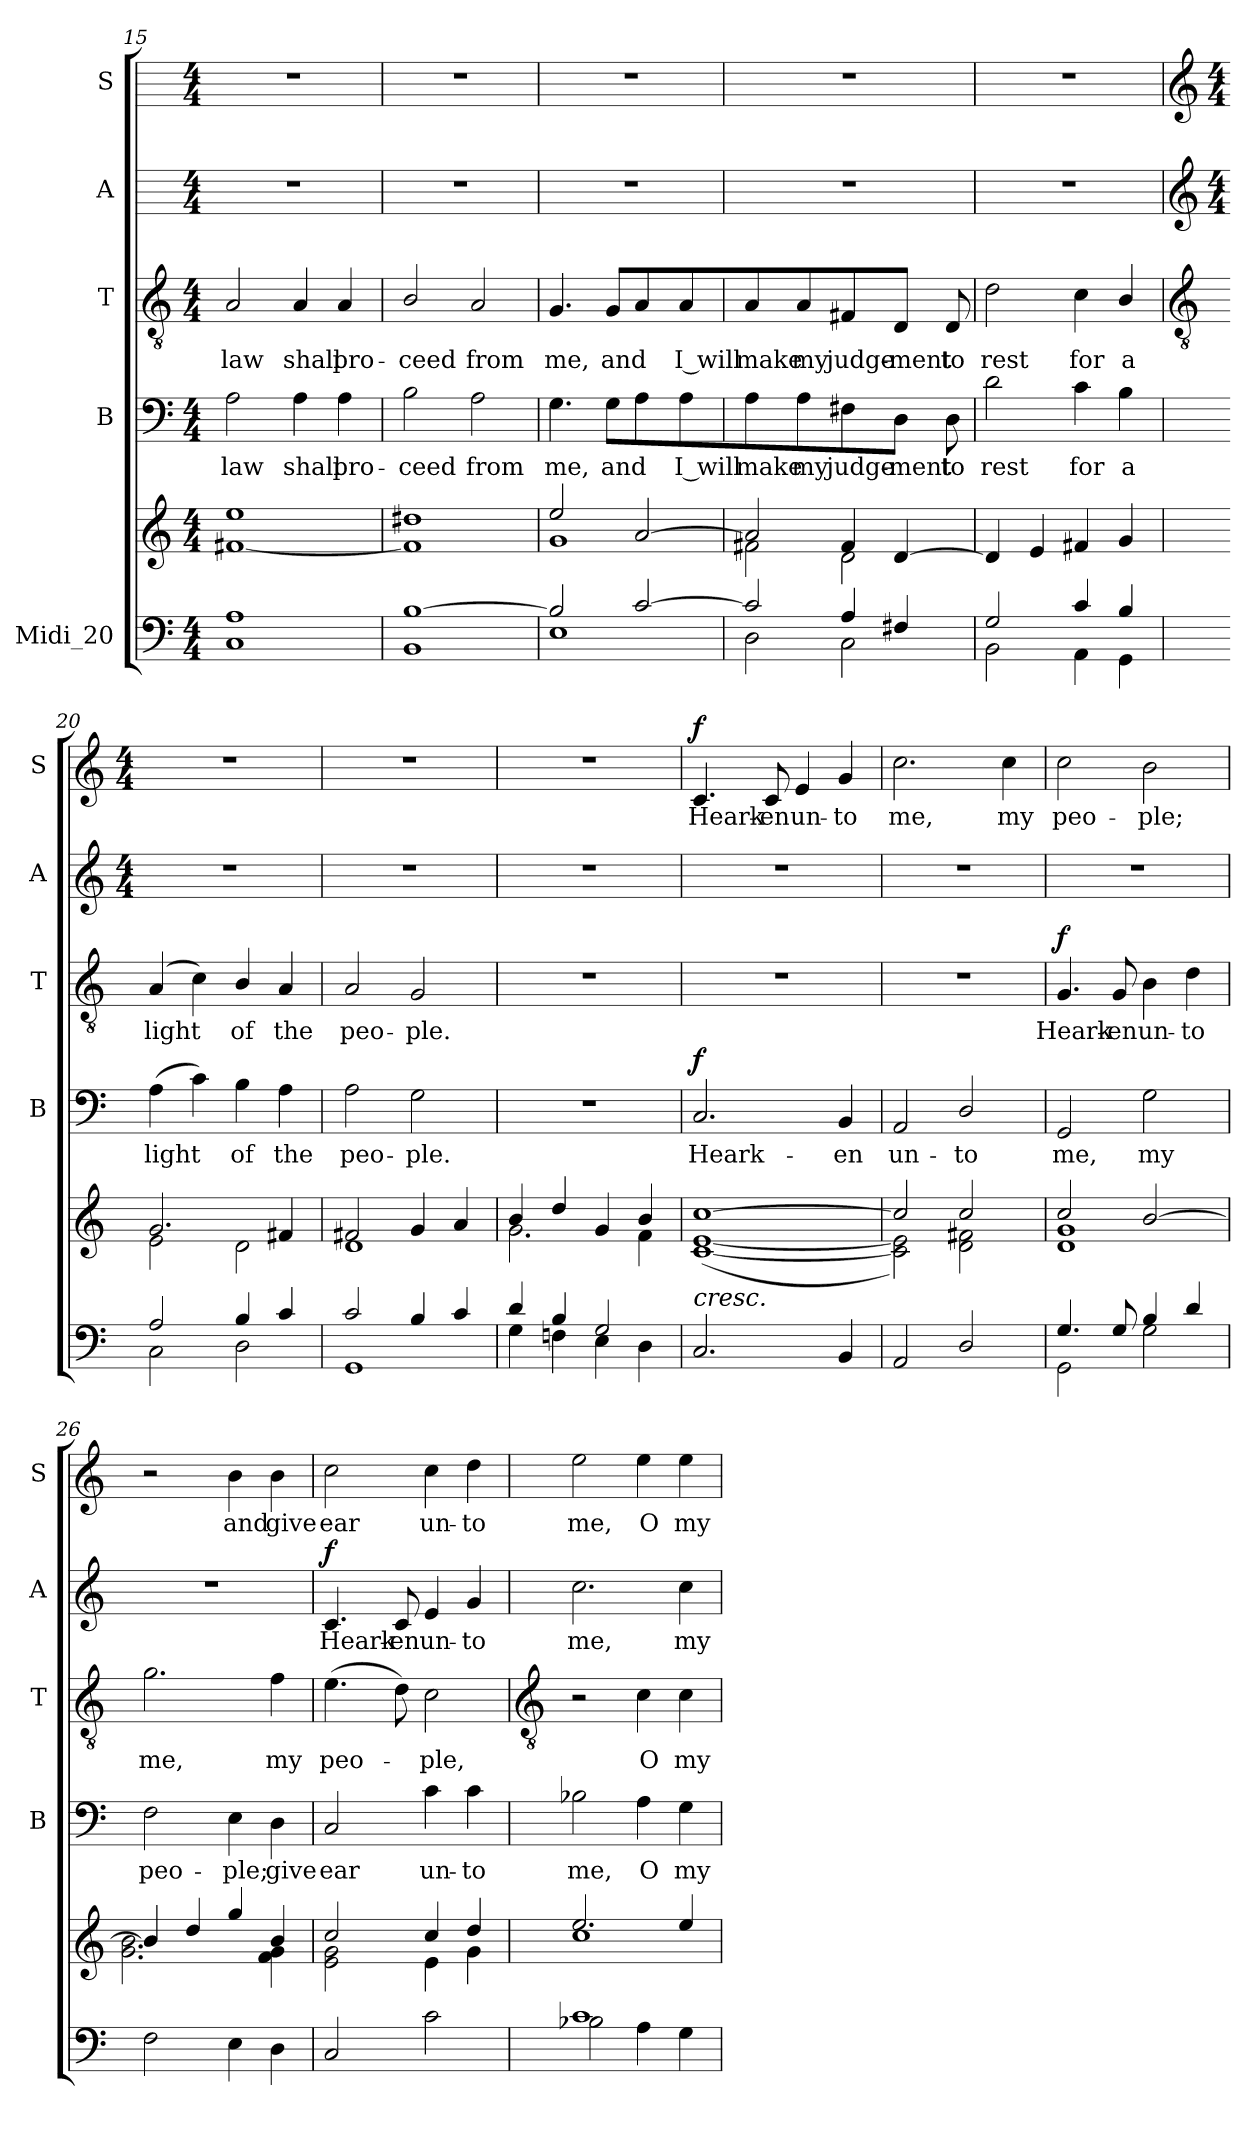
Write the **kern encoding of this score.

**kern	**kern	**kern	**text	**dynam	**kern	**text	**dynam	**kern	**text	**dynam	**kern	**text	**dynam
*part5	*part5	*part4	*part4	*part4	*part3	*part3	*part3	*part2	*part2	*part2	*part1	*part1	*part1
*staff6	*staff5	*staff4	*staff4	*staff4	*staff3	*staff3	*staff3	*staff2	*staff2	*staff2	*staff1	*staff1	*staff1
*I"Midi_20	*	*I"B	*	*	*I"T	*	*	*I"A	*	*	*I"S	*	*
*	*	*I'B	*	*	*I'T	*	*	*I'A	*	*	*I'S	*	*
*clefF4	*clefG2	*clefF4	*	*	*clefGv2	*	*	*	*	*	*	*	*
*k[]	*k[]	*k[]	*	*	*k[]	*	*	*	*	*	*	*	*
*C:	*C:	*C:	*	*	*C:	*	*	*	*	*	*	*	*
*M4/4	*M4/4	*M4/4	*	*	*M4/4	*	*	*M4/4	*	*	*M4/4	*	*
=15	=15	=15	=15	=15	=15	=15	=15	=15	=15	=15	=15	=15	=15
*^	*^	*	*	*	*	*	*	*	*	*	*	*	*
!	!	!	!	!	!LO:LY:b	!	!	!LO:LY:b	!	!	!	!	!	!	!
1A/	1C\	1ee/	[1f#X\	2A	law	.	2A	law	.	1r	.	.	1r	.	.
!	!	!	!	!	!LO:LY:b	!	!	!LO:LY:b	!	!	!	!	!	!	!
.	.	.	.	4A	shall	.	4A	shall	.	.	.	.	.	.	.
!	!	!	!	!	!LO:LY:b	!	!	!LO:LY:b	!	!	!	!	!	!	!
.	.	.	.	4A	pro-	.	4A	pro-	.	.	.	.	.	.	.
=16	=16	=16	=16	=16	=16	=16	=16	=16	=16	=16	=16	=16	=16	=16	=16
!	!	!	!	!	!LO:LY:b	!	!	!LO:LY:b	!	!	!	!	!	!	!
[1B/	1BB\	1dd#X/	1f#\]	2B	-ceed	.	2B/	-ceed	.	1r	.	.	1r	.	.
!	!	!	!	!	!LO:LY:b	!	!	!LO:LY:b	!	!	!	!	!	!	!
.	.	.	.	2A	from	.	2A	from	.	.	.	.	.	.	.
=17	=17	=17	=17	=17	=17	=17	=17	=17	=17	=17	=17	=17	=17	=17	=17
!	!	!	!	!	!LO:LY:b	!	!	!LO:LY:b	!	!	!	!	!	!	!
2B/]	1E\	2ee/	1g\	4.G	me,	.	4.G	me,	.	1r	.	.	1r	.	.
!	!	!	!	!	!LO:LY:b	!	!	!LO:LY:b	!	!	!	!	!	!	!
.	.	.	.	8GL	and	.	8GL	and	.	.	.	.	.	.	.
[2c/	.	[2a/	.	4A	.	.	4A	.	.	.	.	.	.	.	.
!	!	!	!	!	!LO:LY:b	!	!	!LO:LY:b	!	!	!	!	!	!	!
.	.	.	.	4A	I will	.	4A	I will	.	.	.	.	.	.	.
=18	=18	=18	=18	=18	=18	=18	=18	=18	=18	=18	=18	=18	=18	=18	=18
!	!	!	!	!	!LO:LY:b	!	!	!LO:LY:b	!	!	!	!	!	!	!
2c/]	2D\	2a/]	2f#X\	4A	make	.	4A	make	.	1r	.	.	1r	.	.
!	!	!	!	!	!LO:LY:b	!	!	!LO:LY:b	!	!	!	!	!	!	!
.	.	.	.	4A	my	.	4A	my	.	.	.	.	.	.	.
!	!	!	!	!	!LO:LY:b	!	!	!LO:LY:b	!	!	!	!	!	!	!
4A/	2C\	4f#/	2d\	4F#X	judge-	.	4F#X	judge-	.	.	.	.	.	.	.
!	!	!	!	!	!LO:LY:b	!	!	!LO:LY:b	!	!	!	!	!	!	!
4F#X/	.	[4d/	.	8DJ	-ment	.	8DJ	-ment	.	.	.	.	.	.	.
!	!	!	!	!	!LO:LY:b	!	!	!LO:LY:b	!	!	!	!	!	!	!
.	.	.	.	8D	to	.	8D	to	.	.	.	.	.	.	.
=19	=19	=19	=19	=19	=19	=19	=19	=19	=19	=19	=19	=19	=19	=19	=19
!	!	!	!	!	!LO:LY:b	!	!	!LO:LY:b	!	!	!	!	!	!	!
2G/	2BB\	4d/]	2ryy	2d	rest	.	2d	rest	.	1r	.	.	1r	.	.
.	.	4e/	.	.	.	.	.	.	.	.	.	.	.	.	.
!	!	!	!	!	!LO:LY:b	!	!	!LO:LY:b	!	!	!	!	!	!	!
4c/	4AA\	4f#X/	2ryy	4c	for	.	4c	for	.	.	.	.	.	.	.
!	!	!	!	!	!LO:LY:b	!	!	!LO:LY:b	!	!	!	!	!	!	!
4B/	4GG\	4g/	.	4B	a	.	4B/	a	.	.	.	.	.	.	.
!!LO:LB:g=z
=20	=20	=20	=20	=20	=20	=20	=20	=20	=20	=20	=20	=20	=20	=20	=20
*	*	*	*	*	*	*	*clefGv2	*	*	*clefG2	*	*	*clefG2	*	*
*	*	*	*	*	*	*	*	*	*	*k[]	*	*	*k[]	*	*
*	*	*	*	*	*	*	*	*	*	*C:	*	*	*C:	*	*
*	*	*	*	*	*	*	*	*	*	*M4/4	*	*	*M4/4	*	*
!	!	!	!	!	!LO:LY:b	!	!	!LO:LY:b	!	!	!	!	!	!	!
2A/	2C\	2.g/	2e\	(>4A	light	.	(<4A	light	.	1r	.	.	1r	.	.
.	.	.	.	4c)	.	.	4c)	.	.	.	.	.	.	.	.
!	!	!	!	!	!LO:LY:b	!	!	!LO:LY:b	!	!	!	!	!	!	!
4B/	2D\	.	2d\	4B	of	.	4B/	of	.	.	.	.	.	.	.
!	!	!	!	!	!LO:LY:b	!	!	!LO:LY:b	!	!	!	!	!	!	!
4c/	.	4f#X/	.	4A	the	.	4A	the	.	.	.	.	.	.	.
=21	=21	=21	=21	=21	=21	=21	=21	=21	=21	=21	=21	=21	=21	=21	=21
!	!	!	!	!	!LO:LY:b	!	!	!LO:LY:b	!	!	!	!	!	!	!
2c/	1GG\	2f#X/	1d\	2A	peo-	.	2A	peo-	.	1r	.	.	1r	.	.
!	!	!	!	!	!LO:LY:b	!	!	!LO:LY:b	!	!	!	!	!	!	!
4B/	.	4g/	.	2G	-ple.	.	2G	-ple.	.	.	.	.	.	.	.
4c/	.	4a/	.	.	.	.	.	.	.	.	.	.	.	.	.
=22	=22	=22	=22	=22	=22	=22	=22	=22	=22	=22	=22	=22	=22	=22	=22
4d/	4G\	4b/	2.g\	1r	.	.	1r	.	.	1r	.	.	1r	.	.
4B/	4Fn\	4dd/	.	.	.	.	.	.	.	.	.	.	.	.	.
2G/	4E\	4g/	.	.	.	.	.	.	.	.	.	.	.	.	.
.	4D\	4b/	4f\	.	.	.	.	.	.	.	.	.	.	.	.
=23	=23	=23	=23	=23	=23	=23	=23	=23	=23	=23	=23	=23	=23	=23	=23
!LO:TX:a:i:t=cresc.	!	!	!	!	!	!	!	!	!	!	!	!	!	!	!
!	!	!	!	!	!LO:LY:b	!LO:DY:b	!	!	!	!	!	!	!	!LO:LY:b	!LO:DY:b
2.C/	2ryy	[1cc/	(<[1c\ [1e\	2.C	Heark-	f	1r	.	.	1r	.	.	4.c	Heark-	f
!	!	!	!	!	!	!	!	!	!	!	!	!	!	!LO:LY:b	!
.	.	.	.	.	.	.	.	.	.	.	.	.	8c	-en	.
!	!	!	!	!	!	!	!	!	!	!	!	!	!	!LO:LY:b	!
.	2ryy	.	.	.	.	.	.	.	.	.	.	.	4e	un-	.
!	!	!	!	!	!LO:LY:b	!	!	!	!	!	!	!	!	!LO:LY:b	!
4BB/	.	.	.	4BB	-en	.	.	.	.	.	.	.	4g	-to	.
=24	=24	=24	=24	=24	=24	=24	=24	=24	=24	=24	=24	=24	=24	=24	=24
!	!	!	!	!	!LO:LY:b	!	!	!	!	!	!	!	!	!LO:LY:b	!
2AA/	2ryy	2cc/]	2c\] 2e\])	2AA	un-	.	1r	.	.	1r	.	.	2.cc	me,	.
!	!	!	!	!	!LO:LY:b	!	!	!	!	!	!	!	!	!	!
2D/	2ryy	2cc/	2d\ 2f#X\	2D/	-to	.	.	.	.	.	.	.	.	.	.
!	!	!	!	!	!	!	!	!	!	!	!	!	!	!LO:LY:b	!
.	.	.	.	.	.	.	.	.	.	.	.	.	4cc	my	.
=25	=25	=25	=25	=25	=25	=25	=25	=25	=25	=25	=25	=25	=25	=25	=25
!	!	!	!	!	!LO:LY:b	!	!	!LO:LY:b	!LO:DY:b	!	!	!	!	!LO:LY:b	!
4.G/	2GG\	2cc/	1d\ 1g\	2GG	me,	.	4.G	Heark-	f	1r	.	.	2cc	peo-	.
!	!	!	!	!	!	!	!	!LO:LY:b	!	!	!	!	!	!	!
8G/	.	.	.	.	.	.	8G	-en	.	.	.	.	.	.	.
!	!	!	!	!	!LO:LY:b	!	!	!LO:LY:b	!	!	!	!	!	!LO:LY:b	!
4B/	2G\	[2b/	.	2G	my	.	4B	un-	.	.	.	.	2b	-ple;	.
!	!	!	!	!	!	!	!	!LO:LY:b	!	!	!	!	!	!	!
4d/	.	.	.	.	.	.	4d	-to	.	.	.	.	.	.	.
=26	=26	=26	=26	=26	=26	=26	=26	=26	=26	=26	=26	=26	=26	=26	=26
!	!	!	!	!	!LO:LY:b	!	!	!LO:LY:b	!	!	!	!	!	!	!
2F\	2ryy	4b/]	2.g\ 2.b\	2F	peo-	.	2.g	me,	.	1r	.	.	2r	.	.
.	.	4dd/	.	.	.	.	.	.	.	.	.	.	.	.	.
!	!	!	!	!	!LO:LY:b	!	!	!	!	!	!	!	!	!LO:LY:b	!
4E\	2ryy	4gg/	.	4E	-ple;	.	.	.	.	.	.	.	4b	and	.
!	!	!	!	!	!LO:LY:b	!	!	!LO:LY:b	!	!	!	!	!	!LO:LY:b	!
4D\	.	4b/	4f\ 4g\	4D	give	.	4f	my	.	.	.	.	4b	give	.
=27	=27	=27	=27	=27	=27	=27	=27	=27	=27	=27	=27	=27	=27	=27	=27
!	!	!	!	!	!LO:LY:b	!	!	!LO:LY:b	!	!	!LO:LY:b	!LO:DY:b	!	!LO:LY:b	!
2C/	2ryy	2cc/	2e\ 2g\	2C	ear	.	(>4.e	peo-	.	4.c	Heark-	f	2cc	ear	.
!	!	!	!	!	!	!	!	!	!	!	!LO:LY:b	!	!	!	!
.	.	.	.	.	.	.	8d)	.	.	8c	-en	.	.	.	.
!	!	!	!	!	!LO:LY:b	!	!	!LO:LY:b	!	!	!LO:LY:b	!	!	!LO:LY:b	!
2c\	2ryy	4cc/	4e\	4c	un-	.	2c	ple,	.	4e	un-	.	4cc	un-	.
!	!	!	!	!	!LO:LY:b	!	!	!	!	!	!LO:LY:b	!	!	!LO:LY:b	!
.	.	4dd/	4g\	4c	-to	.	.	.	.	4g	-to	.	4dd	-to	.
!!LO:LB:g=z
=28	=28	=28	=28	=28	=28	=28	=28	=28	=28	=28	=28	=28	=28	=28	=28
*	*	*	*	*	*	*	*clefGv2	*	*	*	*	*	*	*	*
!	!	!	!	!	!LO:LY:b	!	!	!	!	!	!LO:LY:b	!	!	!LO:LY:b	!
1c/	2B-X\	2.ee/	1cc\	2B-X	me,	.	2r	.	.	2.cc	me,	.	2ee	me,	.
!	!	!	!	!	!LO:LY:b	!	!	!LO:LY:b	!	!	!	!	!	!LO:LY:b	!
.	4A\	.	.	4A	O	.	4c	O	.	.	.	.	4ee	O	.
!	!	!	!	!	!LO:LY:b	!	!	!LO:LY:b	!	!	!LO:LY:b	!	!	!LO:LY:b	!
.	4G\	4ee/	.	4G	my	.	4c	my	.	4cc	my	.	4ee	my	.
*v	*v	*	*	*	*	*	*	*	*	*	*	*	*	*	*
*	*v	*v	*	*	*	*	*	*	*	*	*	*	*	*
=	=	=	=	=	=	=	=	=	=	=	=	=	=
*-	*-	*-	*-	*-	*-	*-	*-	*-	*-	*-	*-	*-	*-
